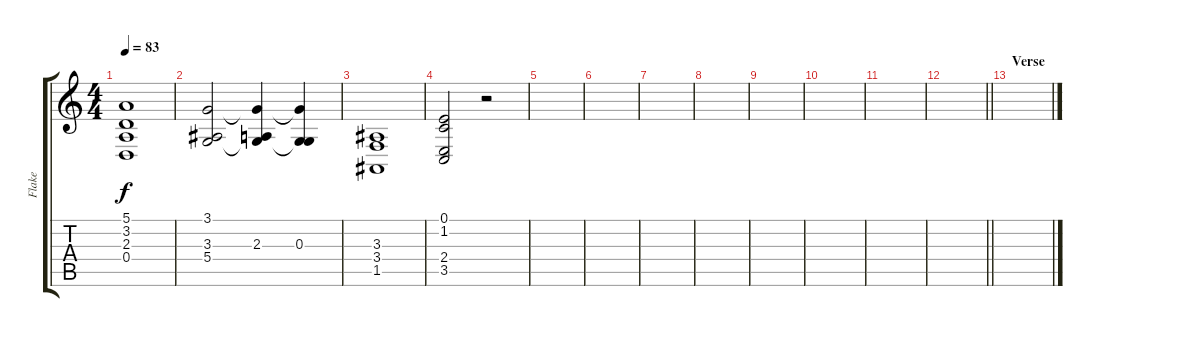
\track ("Flake" "Flake") {instrument stringensemble2}
\staff {score tabs}
\tuning (E4 B3 G3 D3 A2 E2) {hide}
\ts (4 4)
\tempo 83
\clef g2
\ks c
(5.1 3.2 2.3 0.4).1{dy f} |
(3.1 3.3 5.4).2 (3.1{t} 2.3 5.4{t}).4 (3.1{t} 0.3 5.4{t}).4 |
(3.3 3.4 1.5).1 |
(0.1 1.2 2.4 3.5).2 r.2 |
|
|
|
|
|
|
|
\barLineRight lightlight
|
\section ("" "Verse")
